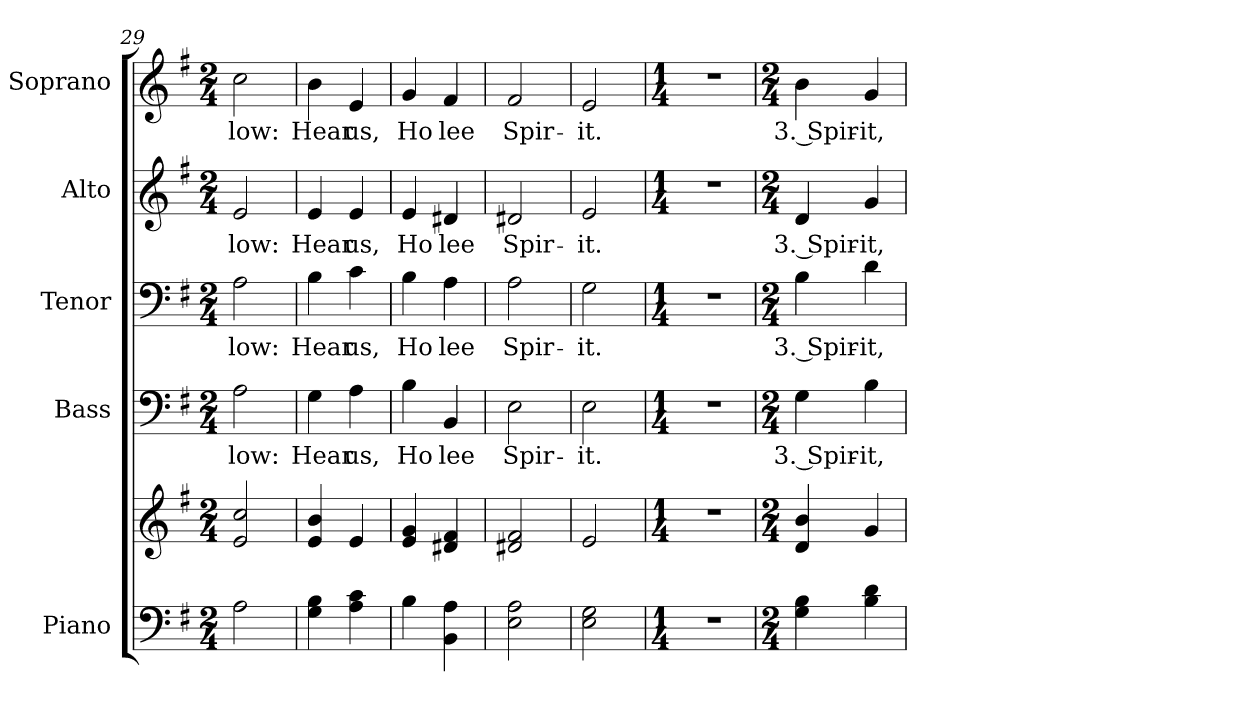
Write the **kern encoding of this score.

**kern	**kern	**kern	**text	**kern	**text	**kern	**text	**kern	**text
*part5	*part5	*part4	*part4	*part3	*part3	*part2	*part2	*part1	*part1
*staff6	*staff5	*staff4	*staff4	*staff3	*staff3	*staff2	*staff2	*staff1	*staff1
*I"Piano	*	*I"Bass	*	*I"Tenor	*	*I"Alto	*	*I"Soprano	*
*I'Pno.	*	*I'B.	*	*I'T.	*	*I'A.	*	*I'S.	*
!!LO:PB:g=z
*clefF4	*clefG2	*clefF4	*	*clefF4	*	*clefG2	*	*clefG2	*
*k[f#]	*k[f#]	*k[f#]	*	*k[f#]	*	*k[f#]	*	*k[f#]	*
*G:	*G:	*G:	*	*G:	*	*G:	*	*G:	*
*M2/4	*M2/4	*M2/4	*	*M2/4	*	*M2/4	*	*M2/4	*
=29	=29	=29	=29	=29	=29	=29	=29	=29	=29
!	!	!	!LO:LY:b:color=#000000	!	!	!	!	!	!
!	!	!	!	!	!LO:LY:b:color=#000000	!	!	!	!
!	!	!	!	!	!	!	!LO:LY:b:color=#000000	!	!
!	!	!	!	!	!	!	!	!	!LO:LY:b:color=#000000
2Ai\	2ei/ 2cci	2Ai\	low:	2Ai\	low:	2ei/	low:	2cci\	low:
=30	=30	=30	=30	=30	=30	=30	=30	=30	=30
!	!	!	!LO:LY:b:color=#000000	!	!	!	!	!	!
!	!	!	!	!	!LO:LY:b:color=#000000	!	!	!	!
!	!	!	!	!	!	!	!LO:LY:b:color=#000000	!	!
!	!	!	!	!	!	!	!	!	!LO:LY:b:color=#000000
4Gi\ 4Bi	4ei/ 4bi	4Gi\	Hear	4Bi\	Hear	4ei/	Hear	4bi\	Hear
!	!	!	!LO:LY:b:color=#000000	!	!	!	!	!	!
!	!	!	!	!	!LO:LY:b:color=#000000	!	!	!	!
!	!	!	!	!	!	!	!LO:LY:b:color=#000000	!	!
!	!	!	!	!	!	!	!	!	!LO:LY:b:color=#000000
4Ai\ 4ci	4ei/	4Ai\	us,	4ci\	us,	4ei/	us,	4ei/	us,
=31	=31	=31	=31	=31	=31	=31	=31	=31	=31
!	!	!	!LO:LY:b:color=#000000	!	!	!	!	!	!
!	!	!	!	!	!LO:LY:b:color=#000000	!	!	!	!
!	!	!	!	!	!	!	!LO:LY:b:color=#000000	!	!
!	!	!	!	!	!	!	!	!	!LO:LY:b:color=#000000
4Bi\	4ei/ 4gi	4Bi\	Ho	4Bi\	Ho	4ei/	Ho	4gi/	Ho
!	!	!	!LO:LY:b:color=#000000	!	!	!	!	!	!
!	!	!	!	!	!LO:LY:b:color=#000000	!	!	!	!
!	!	!	!	!	!	!	!LO:LY:b:color=#000000	!	!
!	!	!	!	!	!	!	!	!	!LO:LY:b:color=#000000
4BBi\ 4Ai	4d#Xi/ 4f#i	4BBi/	lee	4Ai\	lee	4d#Xi/	lee	4f#i/	lee
!!LO:PB:g=z
=32	=32	=32	=32	=32	=32	=32	=32	=32	=32
!	!	!	!LO:LY:b:color=#000000	!	!	!	!	!	!
!	!	!	!	!	!LO:LY:b:color=#000000	!	!	!	!
!	!	!	!	!	!	!	!LO:LY:b:color=#000000	!	!
!	!	!	!	!	!	!	!	!	!LO:LY:b:color=#000000
2Ei\ 2Ai	2d#Xi/ 2f#i	2Ei\	Spir-	2Ai\	Spir-	2d#Xi/	Spir-	2f#i/	Spir-
=33	=33	=33	=33	=33	=33	=33	=33	=33	=33
!	!	!	!LO:LY:b:color=#000000	!	!	!	!	!	!
!	!	!	!	!	!LO:LY:b:color=#000000	!	!	!	!
!	!	!	!	!	!	!	!LO:LY:b:color=#000000	!	!
!	!	!	!	!	!	!	!	!	!LO:LY:b:color=#000000
2Ei\ 2Gi	2ei/	2Ei\	-it.	2Gi\	-it.	2ei/	-it.	2ei/	-it.
=34	=34	=34	=34	=34	=34	=34	=34	=34	=34
*M1/4	*M1/4	*M1/4	*	*M1/4	*	*M1/4	*	*M1/4	*
!LO:N:vis=1	!LO:N:vis=1	!LO:N:vis=1	!	!LO:N:vis=1	!	!LO:N:vis=1	!	!LO:N:vis=1	!
4r	4r	4r	.	4r	.	4r	.	4r	.
!!LO:PB:g=z
=35	=35	=35	=35	=35	=35	=35	=35	=35	=35
*M2/4	*M2/4	*M2/4	*	*M2/4	*	*M2/4	*	*M2/4	*
!	!	!	!LO:LY:b:color=#000000	!	!	!	!	!	!
!	!	!	!	!	!LO:LY:b:color=#000000	!	!	!	!
!	!	!	!	!	!	!	!LO:LY:b:color=#000000	!	!
!	!	!	!	!	!	!	!	!	!LO:LY:b:color=#000000
4Gi\ 4Bi	4di/ 4bi	4Gi\	3. Spir-	4Bi\	3. Spir-	4di/	3. Spir-	4bi\	3. Spir-
!	!	!	!LO:LY:b:color=#000000	!	!	!	!	!	!
!	!	!	!	!	!LO:LY:b:color=#000000	!	!	!	!
!	!	!	!	!	!	!	!LO:LY:b:color=#000000	!	!
!	!	!	!	!	!	!	!	!	!LO:LY:b:color=#000000
4Bi\ 4di	4gi/	4Bi\	-it,	4di\	-it,	4gi/	-it,	4gi/	-it,
=	=	=	=	=	=	=	=	=	=
*-	*-	*-	*-	*-	*-	*-	*-	*-	*-
